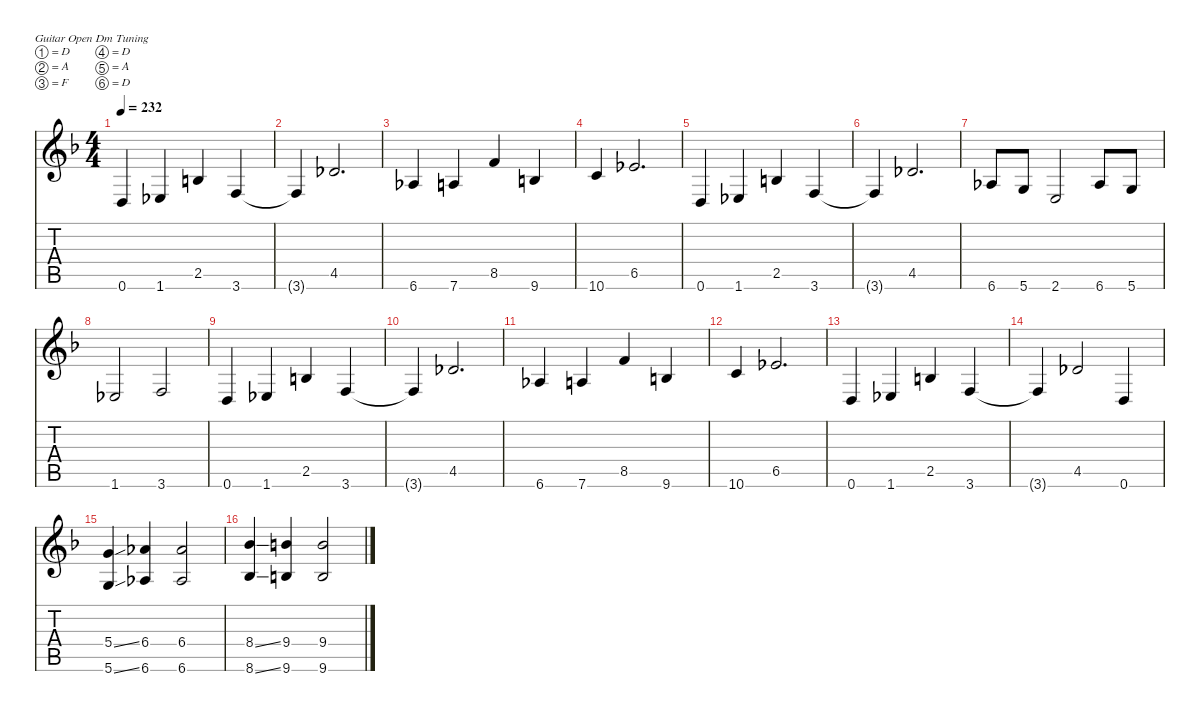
\hideDynamics
\bracketExtendMode nobrackets
\singleTrackTrackNamePolicy hidden
\multiTrackTrackNamePolicy hidden
\firstSystemTrackNameMode fullname
\firstSystemTrackNameOrientation horizontal
\otherSystemsTrackNameOrientation horizontal
\track ("Guitar 1" "E-Gt") {defaultSystemsLayout 16 instrument distortionguitar}
\staff {score tabs}
\tuning (D4 A3 F3 D3 A2 D2)
\ts (4 4)
\tempo 232
\clef g2
\ks dminor
0.6{acc forcenatural}.4{dy f beam Up} 1.6{acc b}.4{beam Up} 2.5{acc forcenatural}.4{beam Up} 3.6{acc forcenatural}.4{beam Up} |
3.6{t acc forcenatural}.4{beam Up} 4.5{acc b}.2{d beam Up} |
6.6{acc b}.4{beam Up} 7.6{acc forcenatural}.4{beam Up} 8.5{acc forcenatural}.4{beam Up} 9.6{acc forcenatural}.4{beam Up} |
10.6{acc forcenatural}.4{beam Up} 6.5{acc b}.2{d beam Up} |
0.6{acc forcenatural}.4{beam Up} 1.6{acc b}.4{beam Up} 2.5{acc forcenatural}.4{beam Up} 3.6{acc forcenatural}.4{beam Up} |
3.6{t acc forcenatural}.4{beam Up} 4.5{acc b}.2{d beam Up} |
6.6{acc b}.8{beam Up} 5.6{acc forcenatural}.8{beam Up} 2.6{acc forcenatural}.2{beam Up} 6.6{acc b}.8{beam Up} 5.6{acc forcenatural}.8{beam Up} |
1.6{acc b}.2{beam Up} 3.6{acc forcenatural}.2{beam Up} |
0.6{acc forcenatural}.4{beam Up} 1.6{acc b}.4{beam Up} 2.5{acc forcenatural}.4{beam Up} 3.6{acc forcenatural}.4{beam Up} |
3.6{t acc forcenatural}.4{beam Up} 4.5{acc b}.2{d beam Up} |
6.6{acc b}.4{beam Up} 7.6{acc forcenatural}.4{beam Up} 8.5{acc forcenatural}.4{beam Up} 9.6{acc forcenatural}.4{beam Up} |
10.6{acc forcenatural}.4{beam Up} 6.5{acc b}.2{d beam Up} |
0.6{acc forcenatural}.4{beam Up} 1.6{acc b}.4{beam Up} 2.5{acc forcenatural}.4{beam Up} 3.6{acc forcenatural}.4{beam Up} |
3.6{t acc forcenatural}.4{beam Up} 4.5{acc b}.2{beam Up} 0.6{acc forcenatural}.4{beam Up} |
(5.4{ss acc forcenatural} 5.6{ss acc forcenatural}).4{beam Up} (6.4{acc b} 6.6{acc b}).4{beam Up} (6.4{acc b} 6.6{acc b}).2{beam Up} |
(8.4{ss acc b} 8.6{ss acc b}).4{beam Up} (9.4{acc forcenatural} 9.6{acc forcenatural}).4{beam Up} (9.4{acc forcenatural} 9.6{acc forcenatural}).2{beam Up}
